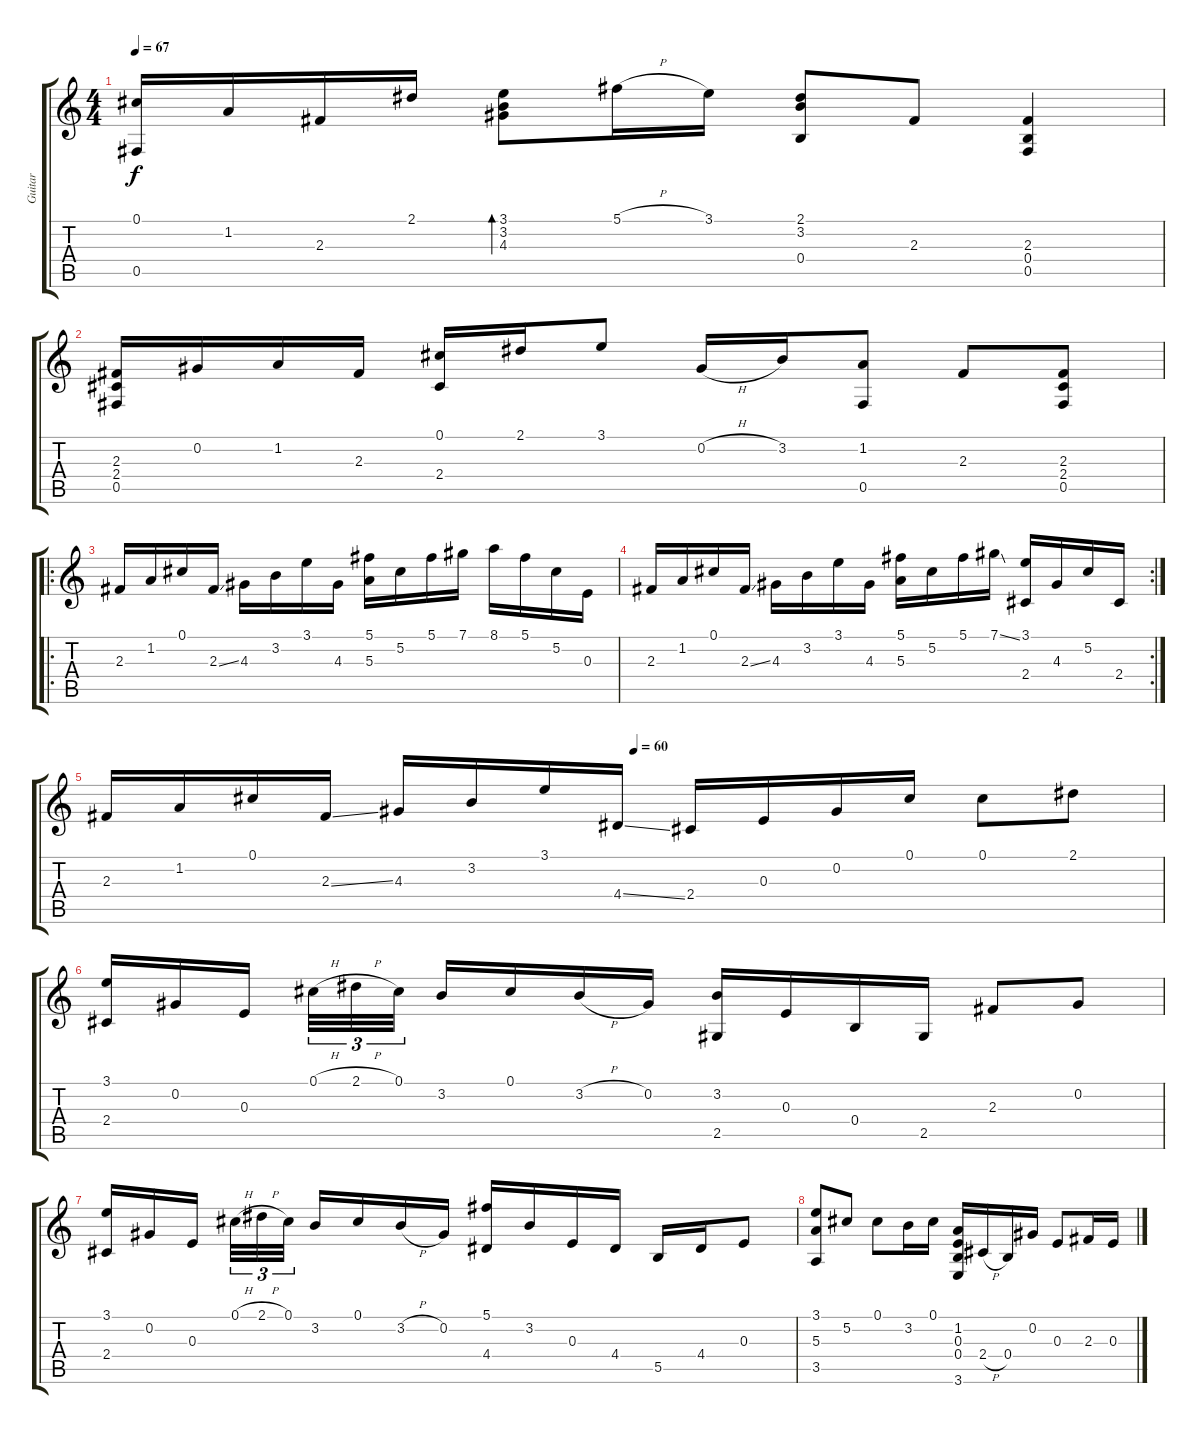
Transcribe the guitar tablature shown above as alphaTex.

\track ("Guitar" "Guitar") {instrument acousticguitarsteel}
\staff {score tabs}
\tuning (Db4 Ab3 E3 B2 Gb2 Db2) {hide}
\ts (4 4)
\tempo 67
\clef g2
\ks c
(0.1 0.5).16{dy f} 1.2.16 2.3.16 2.1.16 (3.1 3.2 4.3).8{bd 120} 5.1{h}.16 3.1.16 (2.1 3.2 0.4).8 2.3.8 (2.3 0.4 0.5).4 |
(2.3 2.4 0.5).16 0.2.16 1.2.16 2.3.16 (0.1 2.4).16 2.1.16 3.1.8 0.2{h}.16 3.2.16 (1.2 0.5).8 2.3.8 (2.3 2.4 0.5).8 |
\ro
2.3.16 1.2.16 0.1.16 2.3{ss}.16 4.3.16 3.2.16 3.1.16 4.3.16 (5.1 5.3).16 5.2.16 5.1.16 7.1.16 8.1.16 5.1.16 5.2.16 0.3.16 |
\rc 2
2.3.16 1.2.16 0.1.16 2.3{ss}.16 4.3.16 3.2.16 3.1.16 4.3.16 (5.1 5.3).16 5.2.16 5.1.16 7.1{ss}.16 (3.1 2.4).16 4.3.16 5.2.16 2.4.16 |
\tempo (60 0.5)
2.3.16 1.2.16 0.1.16 2.3{ss}.16 4.3.16 3.2.16 3.1.16 4.4{ss}.16 2.4.16 0.3.16 0.2.16 0.1.16 0.1.8 2.1.8 |
(3.1 2.4).16 0.2.16 0.3.16 0.1{h}.32{tu (3 2)} 2.1{h}.32{tu (3 2)} 0.1.32{tu (3 2)} 3.2.16 0.1.16 3.2{h}.16 0.2.16 (3.2 2.5).16 0.3.16 0.4.16 2.5.16 2.3.8 0.2.8 |
(3.1 2.4).16 0.2.16 0.3.16 0.1{h}.32{tu (3 2)} 2.1{h}.32{tu (3 2)} 0.1.32{tu (3 2)} 3.2.16 0.1.16 3.2{h}.16 0.2.16 (5.1 4.4).16 3.2.16 0.3.16 4.4.16 5.5.16 4.4.16 0.3.8 |
(3.1 5.3 3.5).8 5.2.8 0.1.8 3.2.16 0.1.16 (1.2 0.3 0.4 3.6).16 2.4{h}.16 0.4.16 0.2.16 0.3.8 2.3.16 0.3.16
